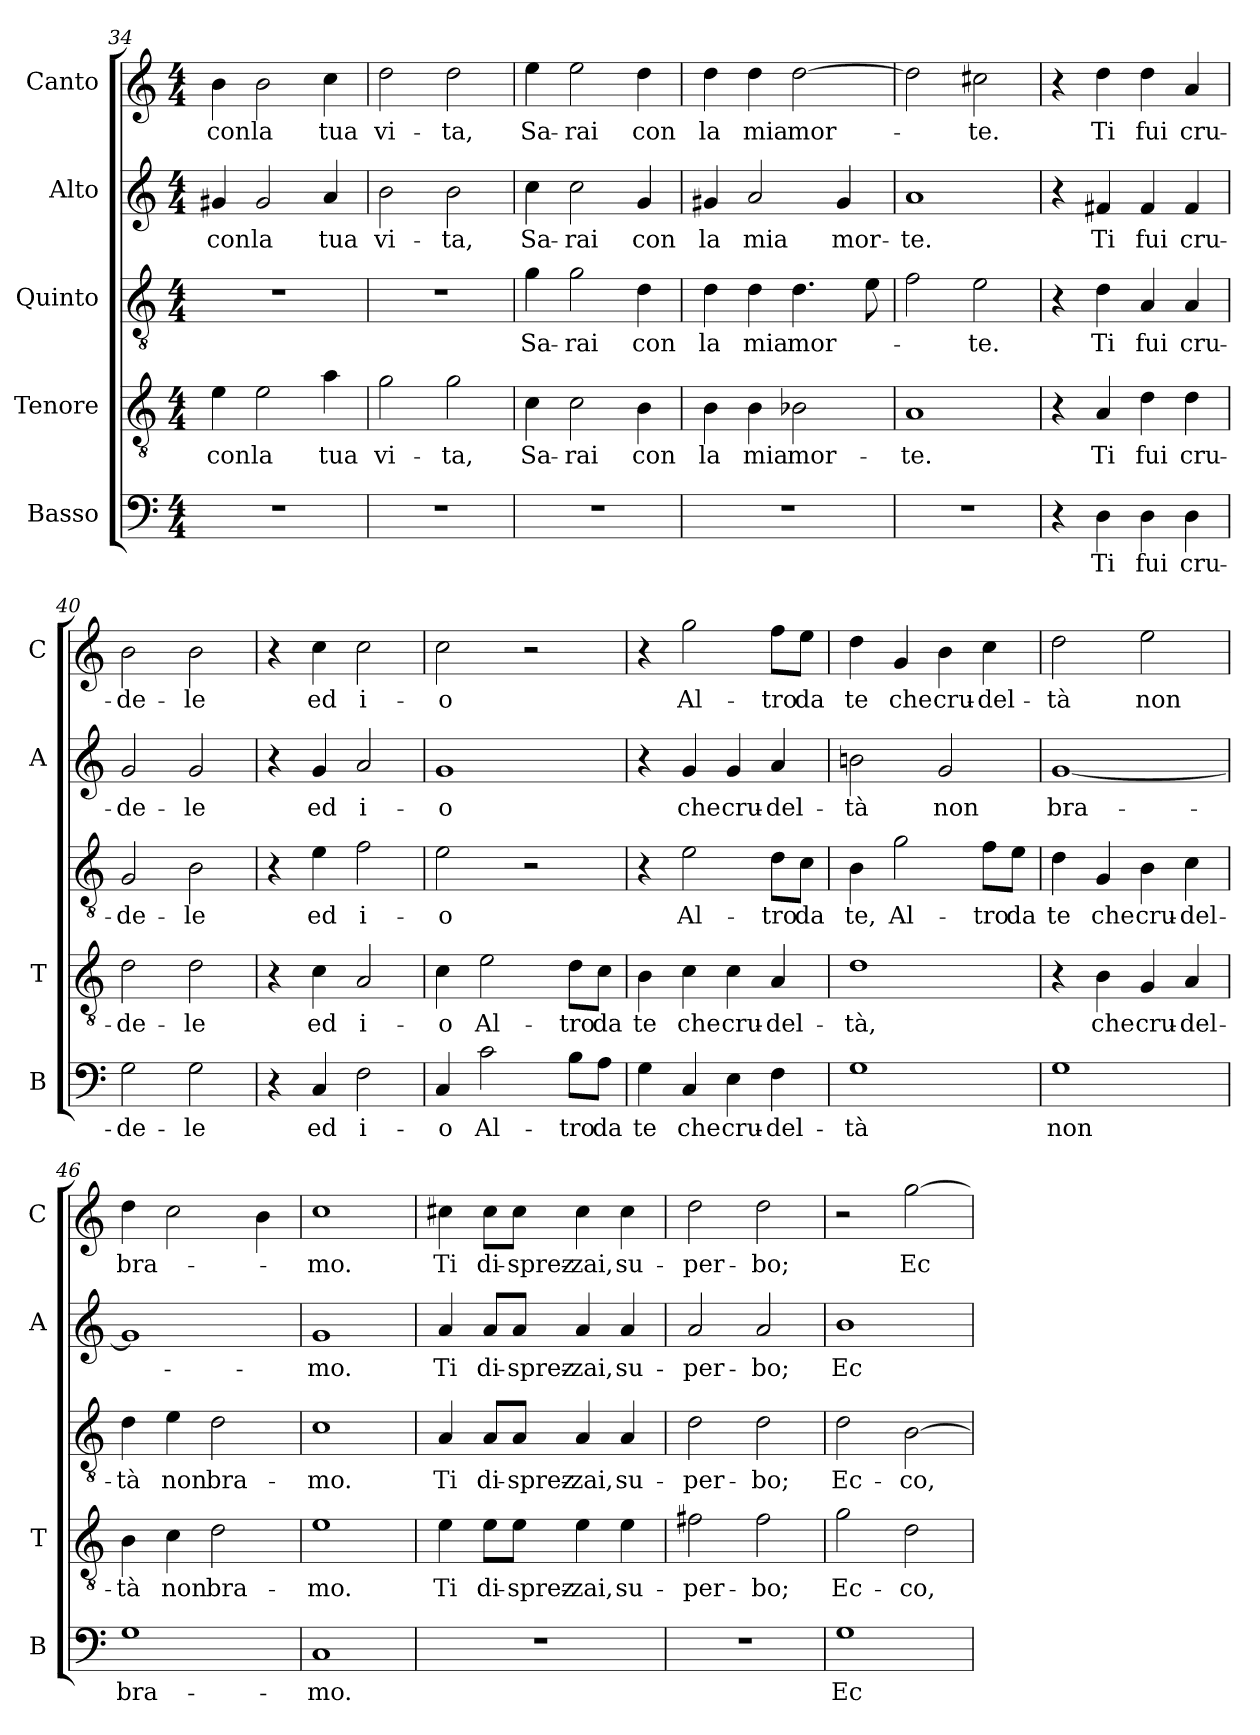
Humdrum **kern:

**kern	**text	**kern	**text	**kern	**text	**kern	**text	**kern	**text
*part5	*part5	*part4	*part4	*part3	*part3	*part2	*part2	*part1	*part1
*staff5	*staff5	*staff4	*staff4	*staff3	*staff3	*staff2	*staff2	*staff1	*staff1
*I"Basso	*	*I"Tenore	*	*I"Quinto	*	*I"Alto	*	*I"Canto	*
*I'B	*	*I'T	*	*	*	*I'A	*	*I'C	*
*clefF4	*	*clefGv2	*	*clefGv2	*	*clefG2	*	*clefG2	*
*k[]	*	*k[]	*	*k[]	*	*k[]	*	*k[]	*
*C:	*	*C:	*	*C:	*	*C:	*	*C:	*
*M4/4	*	*M4/4	*	*M4/4	*	*M4/4	*	*M4/4	*
=34	=34	=34	=34	=34	=34	=34	=34	=34	=34
!	!	!	!LO:LY:b	!	!	!	!LO:LY:b	!	!LO:LY:b
1r	.	4e\	con	1r	.	4g#X/	con	4b\	con
!	!	!	!LO:LY:b	!	!	!	!LO:LY:b	!	!LO:LY:b
.	.	2e\	la	.	.	2g#/	la	2b\	la
!	!	!	!LO:LY:b	!	!	!	!LO:LY:b	!	!LO:LY:b
.	.	4a\	tua	.	.	4a/	tua	4cc\	tua
=35	=35	=35	=35	=35	=35	=35	=35	=35	=35
!	!	!	!LO:LY:b	!	!	!	!LO:LY:b	!	!LO:LY:b
1r	.	2g\	vi-	1r	.	2b\	vi-	2dd\	vi-
!	!	!	!LO:LY:b	!	!	!	!LO:LY:b	!	!LO:LY:b
.	.	2g\	-ta,	.	.	2b\	-ta,	2dd\	-ta,
=36	=36	=36	=36	=36	=36	=36	=36	=36	=36
!	!	!	!LO:LY:b	!	!LO:LY:b	!	!LO:LY:b	!	!LO:LY:b
1r	.	4c\	Sa-	4g\	Sa-	4cc\	Sa-	4ee\	Sa-
!	!	!	!LO:LY:b	!	!LO:LY:b	!	!LO:LY:b	!	!LO:LY:b
.	.	2c\	-rai	2g\	-rai	2cc\	-rai	2ee\	-rai
!	!	!	!LO:LY:b	!	!LO:LY:b	!	!LO:LY:b	!	!LO:LY:b
.	.	4B\	con	4d\	con	4g/	con	4dd\	con
=37	=37	=37	=37	=37	=37	=37	=37	=37	=37
!	!	!	!LO:LY:b	!	!LO:LY:b	!	!LO:LY:b	!	!LO:LY:b
1r	.	4B\	la	4d\	la	4g#X/	la	4dd\	la
!	!	!	!LO:LY:b	!	!LO:LY:b	!	!LO:LY:b	!	!LO:LY:b
.	.	4B\	mia	4d\	mia	2a/	mia	4dd\	mia
!	!	!	!LO:LY:b	!	!LO:LY:b	!	!	!	!LO:LY:b
.	.	2B-X\	mor-	4.d\	mor-	.	.	[2dd\	mor-
!	!	!	!	!	!	!	!LO:LY:b	!	!
.	.	.	.	.	.	4g#/	mor-	.	.
.	.	.	.	8e\	.	.	.	.	.
=38	=38	=38	=38	=38	=38	=38	=38	=38	=38
!	!	!	!LO:LY:b	!	!	!	!LO:LY:b	!	!
1r	.	1A	-te.	2f\	.	1a	-te.	2dd\]	.
!	!	!	!	!	!LO:LY:b	!	!	!	!LO:LY:b
.	.	.	.	2e\	-te.	.	.	2cc#X\	-te.
=39	=39	=39	=39	=39	=39	=39	=39	=39	=39
4r	.	4r	.	4r	.	4r	.	4r	.
!	!LO:LY:b	!	!LO:LY:b	!	!LO:LY:b	!	!LO:LY:b	!	!LO:LY:b
4D\	Ti	4A/	Ti	4d\	Ti	4f#X/	Ti	4dd\	Ti
!	!LO:LY:b	!	!LO:LY:b	!	!LO:LY:b	!	!LO:LY:b	!	!LO:LY:b
4D\	fui	4d\	fui	4A/	fui	4f#/	fui	4dd\	fui
!	!LO:LY:b	!	!LO:LY:b	!	!LO:LY:b	!	!LO:LY:b	!	!LO:LY:b
4D\	cru-	4d\	cru-	4A/	cru-	4f#/	cru-	4a/	cru-
=40	=40	=40	=40	=40	=40	=40	=40	=40	=40
!	!LO:LY:b	!	!LO:LY:b	!	!LO:LY:b	!	!LO:LY:b	!	!LO:LY:b
2G\	-de-	2d\	-de-	2G/	-de-	2g/	-de-	2b\	-de-
!	!LO:LY:b	!	!LO:LY:b	!	!LO:LY:b	!	!LO:LY:b	!	!LO:LY:b
2G\	-le	2d\	-le	2B\	-le	2g/	-le	2b\	-le
!!LO:PB:g=z
=41	=41	=41	=41	=41	=41	=41	=41	=41	=41
4r	.	4r	.	4r	.	4r	.	4r	.
!	!LO:LY:b	!	!LO:LY:b	!	!LO:LY:b	!	!LO:LY:b	!	!LO:LY:b
4C/	ed	4c\	ed	4e\	ed	4g/	ed	4cc\	ed
!	!LO:LY:b	!	!LO:LY:b	!	!LO:LY:b	!	!LO:LY:b	!	!LO:LY:b
2F\	i-	2A/	i-	2f\	i-	2a/	i-	2cc\	i-
=42	=42	=42	=42	=42	=42	=42	=42	=42	=42
!	!LO:LY:b	!	!LO:LY:b	!	!LO:LY:b	!	!LO:LY:b	!	!LO:LY:b
4C/	-o	4c\	-o	2e\	-o	1g	-o	2cc\	-o
!	!LO:LY:b	!	!LO:LY:b	!	!	!	!	!	!
2c\	Al-	2e\	Al-	.	.	.	.	.	.
.	.	.	.	2r	.	.	.	2r	.
!	!LO:LY:b	!	!LO:LY:b	!	!	!	!	!	!
8B\L	-tro	8d\L	-tro	.	.	.	.	.	.
!	!LO:LY:b	!	!LO:LY:b	!	!	!	!	!	!
8A\J	da	8c\J	da	.	.	.	.	.	.
=43	=43	=43	=43	=43	=43	=43	=43	=43	=43
!	!LO:LY:b	!	!LO:LY:b	!	!	!	!	!	!
4G\	te	4B\	te	4r	.	4r	.	4r	.
!	!LO:LY:b	!	!LO:LY:b	!	!LO:LY:b	!	!LO:LY:b	!	!LO:LY:b
4C/	che	4c\	che	2e\	Al-	4g/	che	2gg\	Al-
!	!LO:LY:b	!	!LO:LY:b	!	!	!	!LO:LY:b	!	!
4E\	cru-	4c\	cru-	.	.	4g/	cru-	.	.
!	!LO:LY:b	!	!LO:LY:b	!	!LO:LY:b	!	!LO:LY:b	!	!LO:LY:b
4F\	-del-	4A/	-del-	8d\L	-tro	4a/	-del-	8ff\L	-tro
!	!	!	!	!	!LO:LY:b	!	!	!	!LO:LY:b
.	.	.	.	8c\J	da	.	.	8ee\J	da
=44	=44	=44	=44	=44	=44	=44	=44	=44	=44
!	!LO:LY:b	!	!LO:LY:b	!	!LO:LY:b	!	!LO:LY:b	!	!LO:LY:b
1G	-tà	1d	-tà,	4B\	te,	2bni\	-tà	4dd\	te
!	!	!	!	!	!LO:LY:b	!	!	!	!LO:LY:b
.	.	.	.	2g\	Al-	.	.	4g/	che
!	!	!	!	!	!	!	!LO:LY:b	!	!LO:LY:b
.	.	.	.	.	.	2g/	non	4b\	cru-
!	!	!	!	!	!LO:LY:b	!	!	!	!LO:LY:b
.	.	.	.	8f\L	-tro	.	.	4cc\	-del-
!	!	!	!	!	!LO:LY:b	!	!	!	!
.	.	.	.	8e\J	da	.	.	.	.
=45	=45	=45	=45	=45	=45	=45	=45	=45	=45
!	!LO:LY:b	!	!	!	!LO:LY:b	!	!LO:LY:b	!	!LO:LY:b
1G	non	4r	.	4d\	te	[1g	bra-	2dd\	-tà
!	!	!	!LO:LY:b	!	!LO:LY:b	!	!	!	!
.	.	4B\	che	4G/	che	.	.	.	.
!	!	!	!LO:LY:b	!	!LO:LY:b	!	!	!	!LO:LY:b
.	.	4G/	cru-	4B\	cru-	.	.	2ee\	non
!	!	!	!LO:LY:b	!	!LO:LY:b	!	!	!	!
.	.	4A/	-del-	4c\	-del-	.	.	.	.
=46	=46	=46	=46	=46	=46	=46	=46	=46	=46
!	!LO:LY:b	!	!LO:LY:b	!	!LO:LY:b	!	!	!	!LO:LY:b
1G	bra-	4B\	-tà	4d\	-tà	1g]	.	4dd\	bra-
!	!	!	!LO:LY:b	!	!LO:LY:b	!	!	!	!
.	.	4c\	non	4e\	non	.	.	2cc\	.
!	!	!	!LO:LY:b	!	!LO:LY:b	!	!	!	!
.	.	2d\	bra-	2d\	bra-	.	.	.	.
.	.	.	.	.	.	.	.	4b\	.
=47	=47	=47	=47	=47	=47	=47	=47	=47	=47
!	!LO:LY:b	!	!LO:LY:b	!	!LO:LY:b	!	!LO:LY:b	!	!LO:LY:b
1C	-mo.	1e	-mo.	1c	-mo.	1g	-mo.	1cc	-mo.
!!LO:LB:g=z
=48	=48	=48	=48	=48	=48	=48	=48	=48	=48
!	!	!	!LO:LY:b	!	!LO:LY:b	!	!LO:LY:b	!	!LO:LY:b
1r	.	4e\	Ti	4A/	Ti	4a/	Ti	4cc#X\	Ti
!	!	!	!LO:LY:b	!	!LO:LY:b	!	!LO:LY:b	!	!LO:LY:b
.	.	8e\L	di-	8A/L	di-	8a/L	di-	8cc#\L	di-
!	!	!	!LO:LY:b	!	!LO:LY:b	!	!LO:LY:b	!	!LO:LY:b
.	.	8e\J	-sprez-	8A/J	-sprez-	8a/J	-sprez-	8cc#\J	-sprez-
!	!	!	!LO:LY:b	!	!LO:LY:b	!	!LO:LY:b	!	!LO:LY:b
.	.	4e\	-zai,	4A/	-zai,	4a/	-zai,	4cc#\	-zai,
!	!	!	!LO:LY:b	!	!LO:LY:b	!	!LO:LY:b	!	!LO:LY:b
.	.	4e\	su-	4A/	su-	4a/	su-	4cc#\	su-
=49	=49	=49	=49	=49	=49	=49	=49	=49	=49
!	!	!	!LO:LY:b	!	!LO:LY:b	!	!LO:LY:b	!	!LO:LY:b
1r	.	2f#X\	-per-	2d\	-per-	2a/	-per-	2dd\	-per-
!	!	!	!LO:LY:b	!	!LO:LY:b	!	!LO:LY:b	!	!LO:LY:b
.	.	2f#\	-bo;	2d\	-bo;	2a/	-bo;	2dd\	-bo;
=50	=50	=50	=50	=50	=50	=50	=50	=50	=50
!	!LO:LY:b	!	!LO:LY:b	!	!LO:LY:b	!	!LO:LY:b	!	!
1G	Ec-	2g\	Ec-	2d\	Ec-	1b	Ec-	2r	.
!	!	!	!LO:LY:b	!	!LO:LY:b	!	!	!	!LO:LY:b
.	.	2d\	-co,	[2B\	-co,	.	.	[2gg\	Ec-
=	=	=	=	=	=	=	=	=	=
*-	*-	*-	*-	*-	*-	*-	*-	*-	*-
